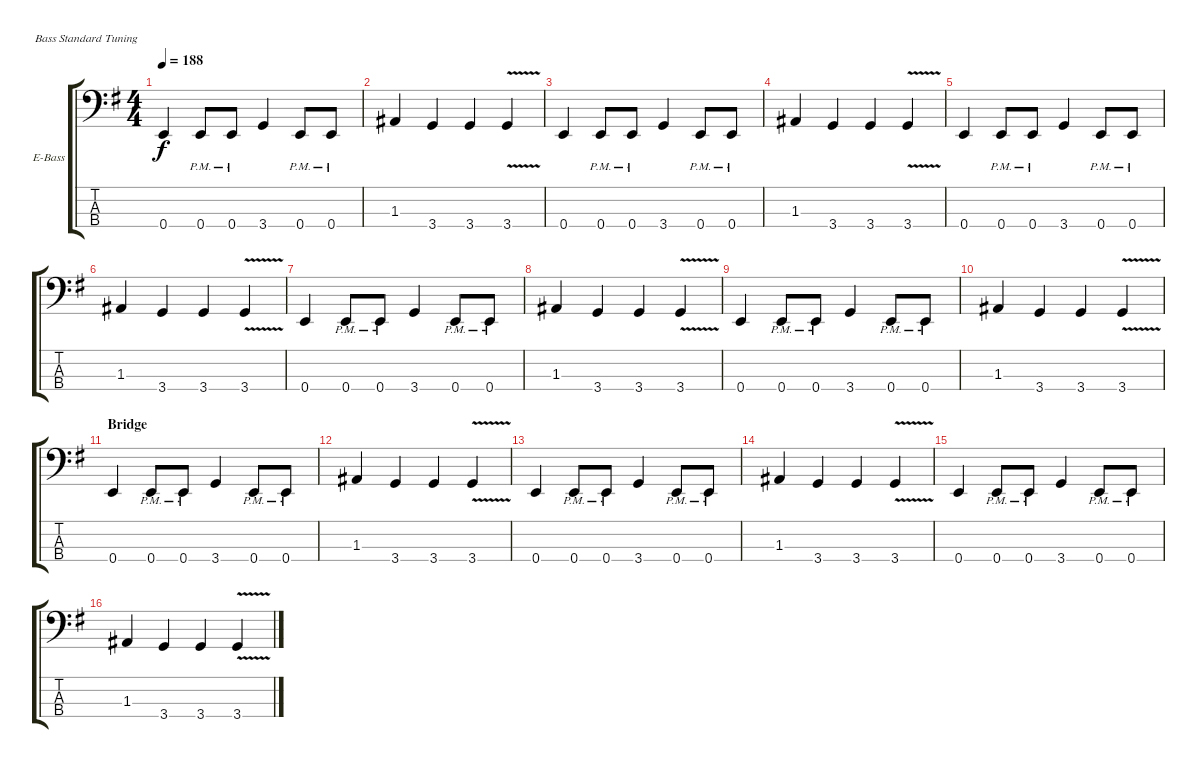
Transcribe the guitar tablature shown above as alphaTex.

\defaultSystemsLayout 4
\bracketExtendMode groupsimilarinstruments
\firstSystemTrackNameOrientation horizontal
\otherSystemsTrackNameOrientation horizontal
\track ("Jason" "E-Bass") {instrument electricbassfinger}
\staff {score tabs}
\tuning (G2 D2 A1 E1)
\ts (4 4)
\tempo 188
\clef f4
\ks eminor
0.4.4{dy f} 0.4{pm}.8 0.4{pm}.8 3.4.4 0.4{pm}.8 0.4{pm}.8 |
1.3.4 3.4.4 3.4.4 3.4{v}.4 |
0.4.4 0.4{pm}.8 0.4{pm}.8 3.4.4 0.4{pm}.8 0.4{pm}.8 |
1.3.4 3.4.4 3.4.4 3.4{v}.4 |
0.4.4 0.4{pm}.8 0.4{pm}.8 3.4.4 0.4{pm}.8 0.4{pm}.8 |
1.3.4 3.4.4 3.4.4 3.4{v}.4 |
0.4.4 0.4{pm}.8 0.4{pm}.8 3.4.4 0.4{pm}.8 0.4{pm}.8 |
1.3.4 3.4.4 3.4.4 3.4{v}.4 |
0.4.4 0.4{pm}.8 0.4{pm}.8 3.4.4 0.4{pm}.8 0.4{pm}.8 |
1.3.4 3.4.4 3.4.4 3.4{v}.4 |
\section ("" "Bridge")
0.4.4 0.4{pm}.8 0.4{pm}.8 3.4.4 0.4{pm}.8 0.4{pm}.8 |
1.3.4 3.4.4 3.4.4 3.4{v}.4 |
0.4.4 0.4{pm}.8 0.4{pm}.8 3.4.4 0.4{pm}.8 0.4{pm}.8 |
1.3.4 3.4.4 3.4.4 3.4{v}.4 |
0.4.4 0.4{pm}.8 0.4{pm}.8 3.4.4 0.4{pm}.8 0.4{pm}.8 |
1.3.4 3.4.4 3.4.4 3.4{v}.4
